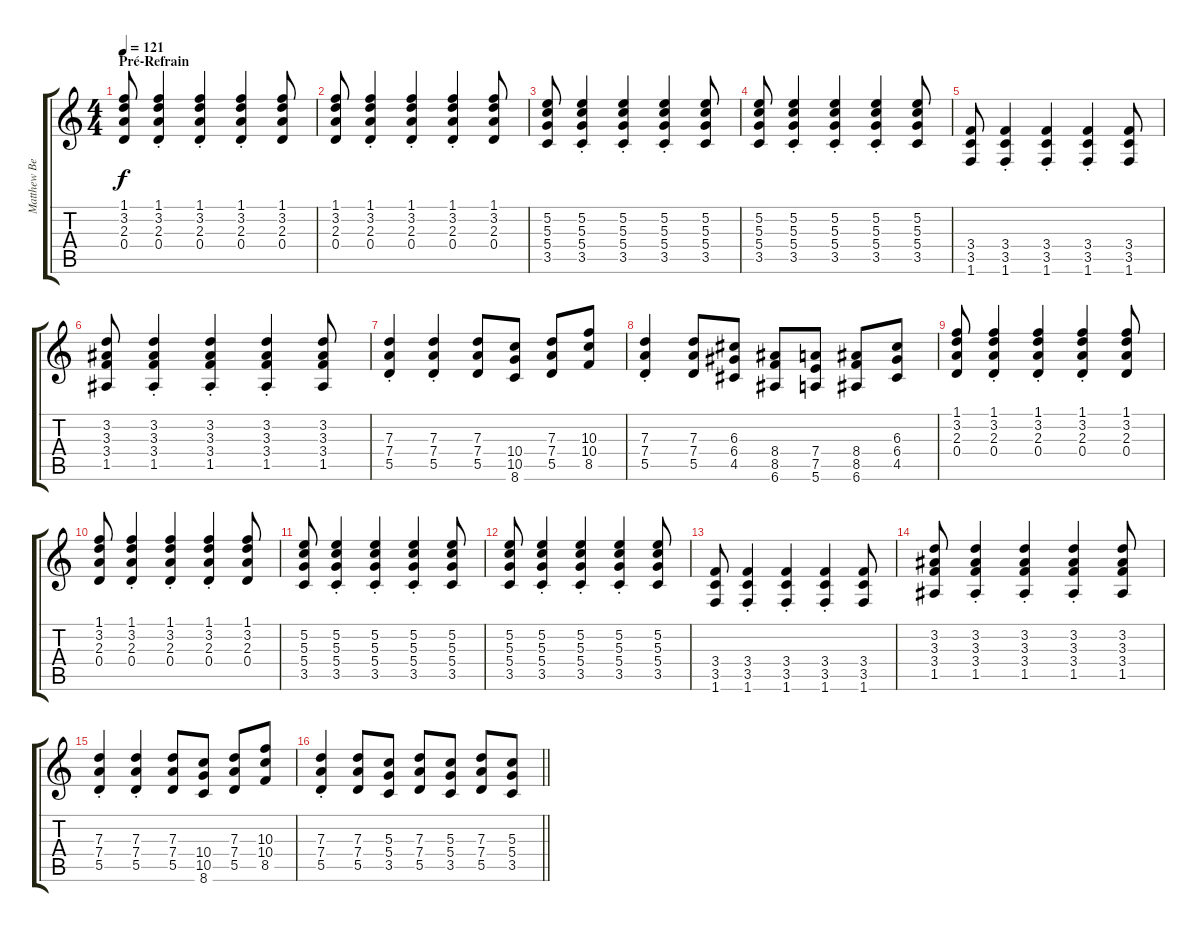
\track ("Matthew Bellamy" "Matthew Be") {instrument distortionguitar}
\staff {score tabs}
\tuning (E4 B3 G3 D3 A2 E2) {hide}
\ts (4 4)
\section ("" "Pré-Refrain")
\tempo 121
\clef g2
\ks c
(1.1 3.2 2.3 0.4).8{dy f} (1.1{st} 3.2{st} 2.3{st} 0.4{st}).4 (1.1{st} 3.2{st} 2.3{st} 0.4{st}).4 (1.1{st} 3.2{st} 2.3{st} 0.4{st}).4 (1.1 3.2 2.3 0.4).8 |
(1.1 3.2 2.3 0.4).8 (1.1{st} 3.2{st} 2.3{st} 0.4{st}).4 (1.1{st} 3.2{st} 2.3{st} 0.4{st}).4 (1.1{st} 3.2{st} 2.3{st} 0.4{st}).4 (1.1 3.2 2.3 0.4).8 |
(5.2 5.3 5.4 3.5).8 (5.2{st} 5.3{st} 5.4{st} 3.5{st}).4 (5.2{st} 5.3{st} 5.4{st} 3.5{st}).4 (5.2{st} 5.3{st} 5.4{st} 3.5{st}).4 (5.2 5.3 5.4 3.5).8 |
(5.2 5.3 5.4 3.5).8 (5.2{st} 5.3{st} 5.4{st} 3.5{st}).4 (5.2{st} 5.3{st} 5.4{st} 3.5{st}).4 (5.2{st} 5.3{st} 5.4{st} 3.5{st}).4 (5.2 5.3 5.4 3.5).8 |
(3.4 3.5 1.6).8 (3.4{st} 3.5{st} 1.6{st}).4 (3.4{st} 3.5{st} 1.6{st}).4 (3.4{st} 3.5{st} 1.6{st}).4 (3.4 3.5 1.6).8 |
(3.2 3.3 3.4 1.5).8 (3.2{st} 3.3{st} 3.4{st} 1.5{st}).4 (3.2{st} 3.3{st} 3.4{st} 1.5{st}).4 (3.2{st} 3.3{st} 3.4{st} 1.5{st}).4 (3.2 3.3 3.4 1.5).8 |
(7.3{st} 7.4{st} 5.5{st}).4 (7.3{st} 7.4{st} 5.5{st}).4 (7.3 7.4 5.5).8 (10.4 10.5 8.6).8 (7.3 7.4 5.5).8 (10.3 10.4 8.5).8 |
(7.3{st} 7.4{st} 5.5{st}).4 (7.3 7.4 5.5).8 (6.3 6.4 4.5).8 (8.4 8.5 6.6).8 (7.4 7.5 5.6).8 (8.4 8.5 6.6).8 (6.3 6.4 4.5).8 |
(1.1 3.2 2.3 0.4).8 (1.1{st} 3.2{st} 2.3{st} 0.4{st}).4 (1.1{st} 3.2{st} 2.3{st} 0.4{st}).4 (1.1{st} 3.2{st} 2.3{st} 0.4{st}).4 (1.1 3.2 2.3 0.4).8 |
(1.1 3.2 2.3 0.4).8 (1.1{st} 3.2{st} 2.3{st} 0.4{st}).4 (1.1{st} 3.2{st} 2.3{st} 0.4{st}).4 (1.1{st} 3.2{st} 2.3{st} 0.4{st}).4 (1.1 3.2 2.3 0.4).8 |
(5.2 5.3 5.4 3.5).8 (5.2{st} 5.3{st} 5.4{st} 3.5{st}).4 (5.2{st} 5.3{st} 5.4{st} 3.5{st}).4 (5.2{st} 5.3{st} 5.4{st} 3.5{st}).4 (5.2 5.3 5.4 3.5).8 |
(5.2 5.3 5.4 3.5).8 (5.2{st} 5.3{st} 5.4{st} 3.5{st}).4 (5.2{st} 5.3{st} 5.4{st} 3.5{st}).4 (5.2{st} 5.3{st} 5.4{st} 3.5{st}).4 (5.2 5.3 5.4 3.5).8 |
(3.4 3.5 1.6).8 (3.4{st} 3.5{st} 1.6{st}).4 (3.4{st} 3.5{st} 1.6{st}).4 (3.4{st} 3.5{st} 1.6{st}).4 (3.4 3.5 1.6).8 |
(3.2 3.3 3.4 1.5).8 (3.2{st} 3.3{st} 3.4{st} 1.5{st}).4 (3.2{st} 3.3{st} 3.4{st} 1.5{st}).4 (3.2{st} 3.3{st} 3.4{st} 1.5{st}).4 (3.2 3.3 3.4 1.5).8 |
(7.3{st} 7.4{st} 5.5{st}).4 (7.3{st} 7.4{st} 5.5{st}).4 (7.3 7.4 5.5).8 (10.4 10.5 8.6).8 (7.3 7.4 5.5).8 (10.3 10.4 8.5).8 |
\barLineRight lightlight
(7.3{st} 7.4{st} 5.5{st}).4 (7.3 7.4 5.5).8 (5.3 5.4 3.5).8 (7.3 7.4 5.5).8 (5.3 5.4 3.5).8 (7.3 7.4 5.5).8 (5.3 5.4 3.5).8
